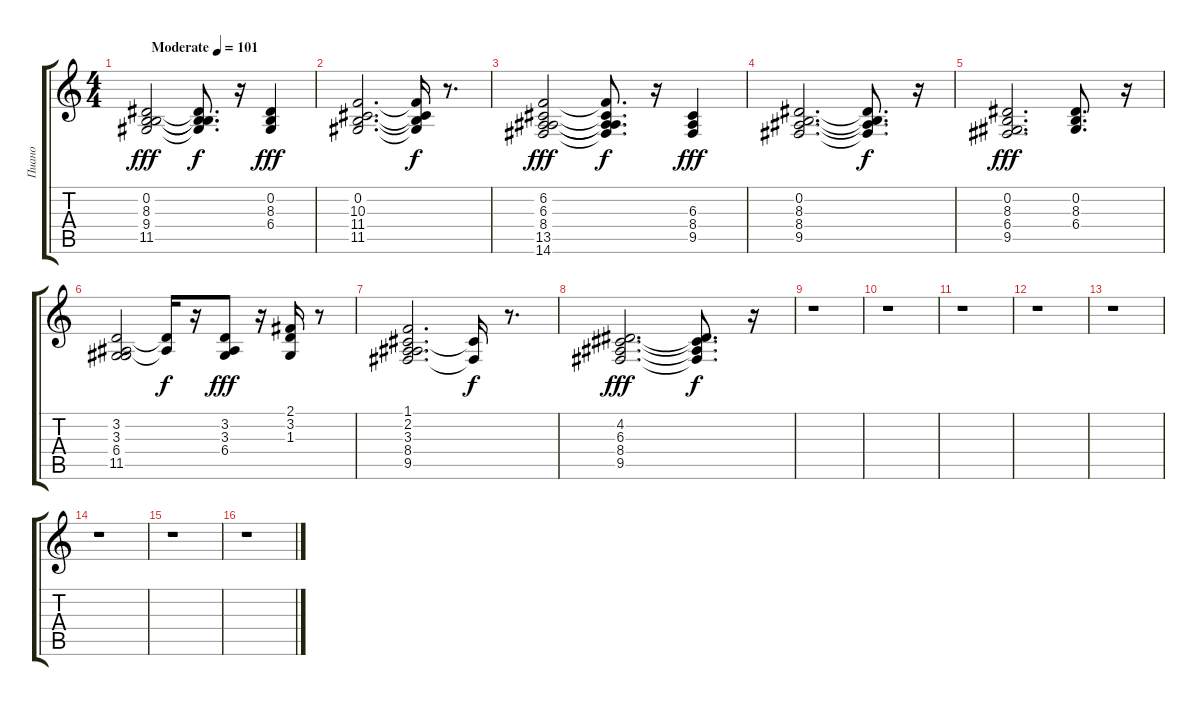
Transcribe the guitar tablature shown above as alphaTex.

\track ("Пиано" "Пиано") {instrument electricpiano1}
\staff {score tabs}
\tuning (E4 B3 G3 D3 A2 E2) {hide}
\ts (4 4)
\tempo (101 "Moderate")
\clef g2
\ks c
(0.2 8.3 9.4 11.5).2{dy fff instrument electricpiano1} (0.2{t} 8.3{t} 9.4{t} 11.5{t}).8{d dy f} r.16 (0.2 8.3 6.4).4{dy fff} |
(0.2 10.3 11.4 11.5).2{d} (0.2{t} 10.3{t} 11.4{t} 11.5{t}).16{dy f} r.8{d} |
(6.2 6.3 8.4 13.5 14.6).2{dy fff} (6.2{t} 6.3{t} 8.4{t} 13.5{t} 14.6{t}).8{d dy f} r.16 (6.3 8.4 9.5).4{dy fff} |
(0.2 8.3 8.4 9.5).2{d} (0.2{t} 8.3{t} 8.4{t} 9.5{t}).8{d dy f} r.16 |
(0.2 8.3 6.4 9.5).2{d dy fff} (0.2 8.3 6.4).8{d} r.16 |
(3.2 3.3 6.4 11.5).2 (3.2{t} 3.3{t}).16{dy f} r.16 (3.2 3.3 6.4).8{dy fff} r.16 (2.1 3.2 1.3).16 r.8 |
(1.1 2.2 3.3 8.4 9.5).2{d} (2.2{t} 9.5{t}).16{dy f} r.8{d} |
(4.2 6.3 8.4 9.5).2{d dy fff} (4.2{t} 6.3{t} 8.4{t} 9.5{t}).8{d dy f} r.16 |
r.1 |
r.1 |
r.1 |
r.1 |
r.1 |
r.1 |
r.1 |
r.1
